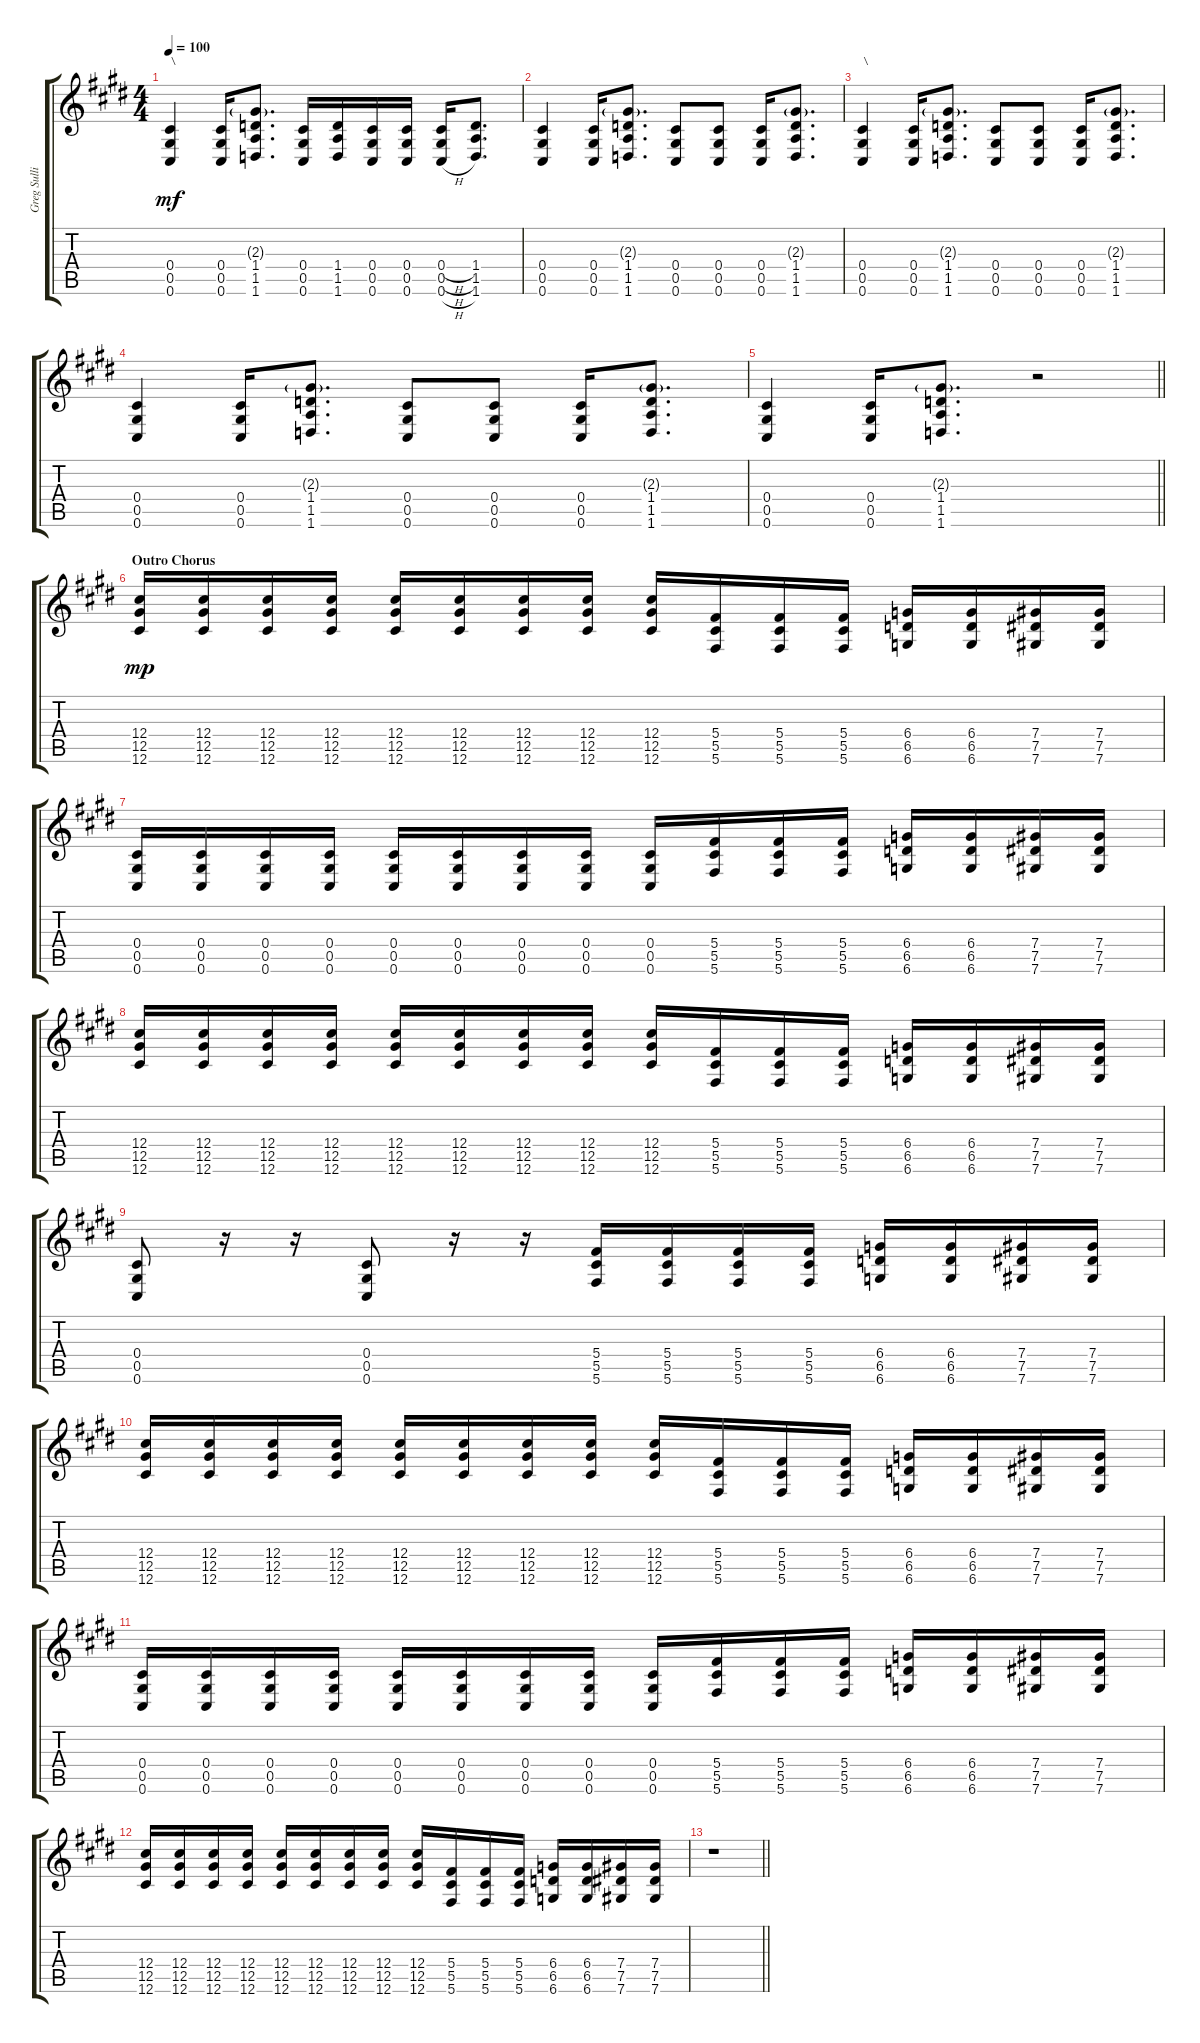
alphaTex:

\track ("Greg Sullivan" "Greg Sulli") {instrument overdrivenguitar}
\staff {score tabs}
\tuning (Eb4 Bb3 Gb3 Db3 Ab2 Db2) {hide}
\ts (4 4)
\tempo 100
\clef g2
\ks c#minor
(0.4 0.5 0.6).4{txt "\\" dy mf} (0.4 0.5 0.6).16 (2.3{g} 1.4 1.5 1.6).8{d} (0.4 0.5 0.6).16 (1.4 1.5 1.6).16 (0.4 0.5 0.6).16 (0.4 0.5 0.6).16 (0.4{h} 0.5{h} 0.6{h}).16 (1.4 1.5 1.6).8{d} |
(0.4 0.5 0.6).4 (0.4 0.5 0.6).16 (2.3{g} 1.4 1.5 1.6).8{d} (0.4 0.5 0.6).8 (0.4 0.5 0.6).8 (0.4 0.5 0.6).16 (2.3{g} 1.4 1.5 1.6).8{d} |
(0.4 0.5 0.6).4{txt "\\"} (0.4 0.5 0.6).16 (2.3{g} 1.4 1.5 1.6).8{d} (0.4 0.5 0.6).8 (0.4 0.5 0.6).8 (0.4 0.5 0.6).16 (2.3{g} 1.4 1.5 1.6).8{d} |
(0.4 0.5 0.6).4 (0.4 0.5 0.6).16 (2.3{g} 1.4 1.5 1.6).8{d} (0.4 0.5 0.6).8 (0.4 0.5 0.6).8 (0.4 0.5 0.6).16 (2.3{g} 1.4 1.5 1.6).8{d} |
\barLineRight lightlight
(0.4 0.5 0.6).4 (0.4 0.5 0.6).16 (2.3{g} 1.4 1.5 1.6).8{d} r.2 |
\section ("" "Outro Chorus")
(12.4 12.5 12.6).16{dy mp} (12.4 12.5 12.6).16 (12.4 12.5 12.6).16 (12.4 12.5 12.6).16 (12.4 12.5 12.6).16 (12.4 12.5 12.6).16 (12.4 12.5 12.6).16 (12.4 12.5 12.6).16 (12.4 12.5 12.6).16 (5.4 5.5 5.6).16 (5.4 5.5 5.6).16 (5.4 5.5 5.6).16 (6.4 6.5 6.6).16 (6.4 6.5 6.6).16 (7.4 7.5 7.6).16 (7.4 7.5 7.6).16 |
(0.4 0.5 0.6).16 (0.4 0.5 0.6).16 (0.4 0.5 0.6).16 (0.4 0.5 0.6).16 (0.4 0.5 0.6).16 (0.4 0.5 0.6).16 (0.4 0.5 0.6).16 (0.4 0.5 0.6).16 (0.4 0.5 0.6).16 (5.4 5.5 5.6).16 (5.4 5.5 5.6).16 (5.4 5.5 5.6).16 (6.4 6.5 6.6).16 (6.4 6.5 6.6).16 (7.4 7.5 7.6).16 (7.4 7.5 7.6).16 |
(12.4 12.5 12.6).16 (12.4 12.5 12.6).16 (12.4 12.5 12.6).16 (12.4 12.5 12.6).16 (12.4 12.5 12.6).16 (12.4 12.5 12.6).16 (12.4 12.5 12.6).16 (12.4 12.5 12.6).16 (12.4 12.5 12.6).16 (5.4 5.5 5.6).16 (5.4 5.5 5.6).16 (5.4 5.5 5.6).16 (6.4 6.5 6.6).16 (6.4 6.5 6.6).16 (7.4 7.5 7.6).16 (7.4 7.5 7.6).16 |
(0.4 0.5 0.6).8 r.16 r.16 (0.4 0.5 0.6).8 r.16 r.16 (5.4 5.5 5.6).16 (5.4 5.5 5.6).16 (5.4 5.5 5.6).16 (5.4 5.5 5.6).16 (6.4 6.5 6.6).16 (6.4 6.5 6.6).16 (7.4 7.5 7.6).16 (7.4 7.5 7.6).16 |
(12.4 12.5 12.6).16 (12.4 12.5 12.6).16 (12.4 12.5 12.6).16 (12.4 12.5 12.6).16 (12.4 12.5 12.6).16 (12.4 12.5 12.6).16 (12.4 12.5 12.6).16 (12.4 12.5 12.6).16 (12.4 12.5 12.6).16 (5.4 5.5 5.6).16 (5.4 5.5 5.6).16 (5.4 5.5 5.6).16 (6.4 6.5 6.6).16 (6.4 6.5 6.6).16 (7.4 7.5 7.6).16 (7.4 7.5 7.6).16 |
(0.4 0.5 0.6).16 (0.4 0.5 0.6).16 (0.4 0.5 0.6).16 (0.4 0.5 0.6).16 (0.4 0.5 0.6).16 (0.4 0.5 0.6).16 (0.4 0.5 0.6).16 (0.4 0.5 0.6).16 (0.4 0.5 0.6).16 (5.4 5.5 5.6).16 (5.4 5.5 5.6).16 (5.4 5.5 5.6).16 (6.4 6.5 6.6).16 (6.4 6.5 6.6).16 (7.4 7.5 7.6).16 (7.4 7.5 7.6).16 |
(12.4 12.5 12.6).16 (12.4 12.5 12.6).16 (12.4 12.5 12.6).16 (12.4 12.5 12.6).16 (12.4 12.5 12.6).16 (12.4 12.5 12.6).16 (12.4 12.5 12.6).16 (12.4 12.5 12.6).16 (12.4 12.5 12.6).16 (5.4 5.5 5.6).16 (5.4 5.5 5.6).16 (5.4 5.5 5.6).16 (6.4 6.5 6.6).16 (6.4 6.5 6.6).16 (7.4 7.5 7.6).16 (7.4 7.5 7.6).16 |
\barLineRight lightlight
r.1
